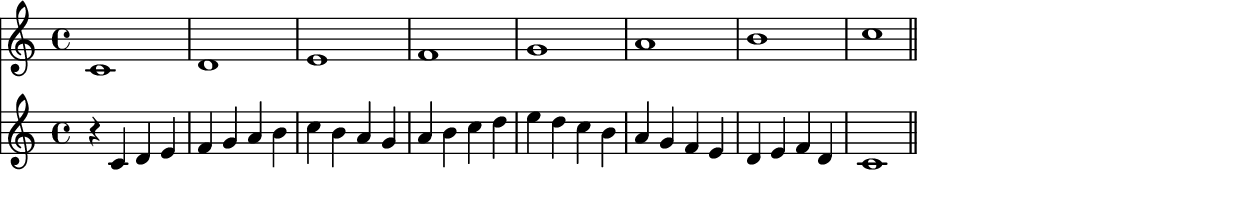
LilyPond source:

%% Generated by lilypond-book
%% Options: [indent=0\mm,line-width=453\pt]
\include "lilypond-book-preamble.ly"


% ****************************************************************
% Start cut-&-pastable-section
% ****************************************************************



\paper {
  indent = 0\mm
  line-width = 453\pt
  % offset the left padding, also add 1mm as lilypond creates cropped
  % images with a little space on the right
  line-width = #(- line-width (* mm  3.000000) (* mm 1))
}

\layout {
  
}





% ****************************************************************
% ly snippet:
% ****************************************************************
\sourcefileline 45
<< 
\new Staff {
\relative c' {
c1 d e f g a b c \bar "||"
}}
\new Staff { 
\relative c' {
r4 c d e f g a b c b a g a b c d e d c b a g f e d e f d c1
}}>>




% ****************************************************************
% end ly snippet
% ****************************************************************
